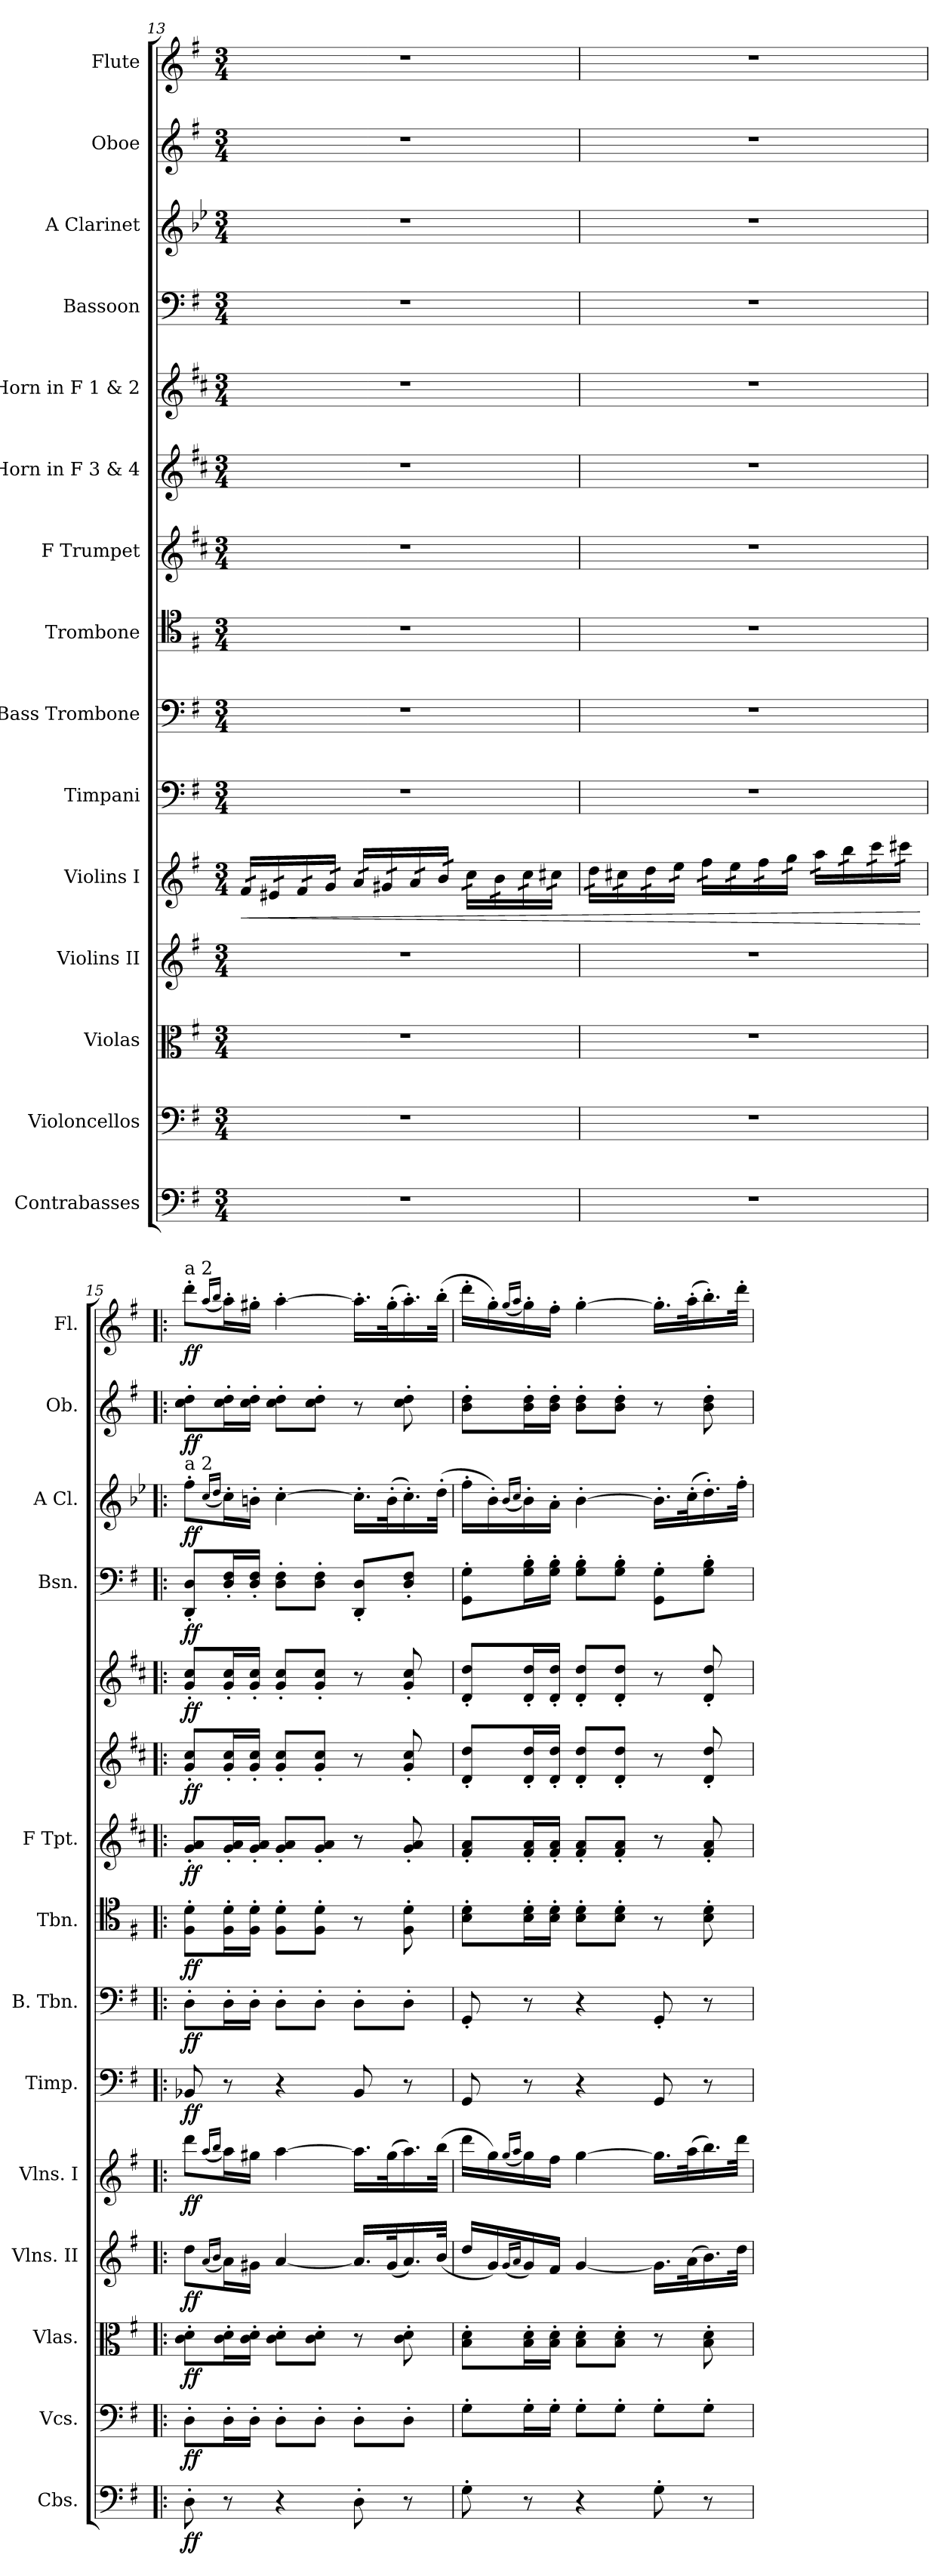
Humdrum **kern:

**kern	**dynam	**kern	**dynam	**kern	**dynam	**kern	**dynam	**kern	**dynam	**kern	**dynam	**kern	**dynam	**kern	**dynam	**kern	**dynam	**kern	**dynam	**kern	**dynam	**kern	**dynam	**kern	**dynam	**kern	**dynam	**kern	**dynam
*part15	*part15	*part14	*part14	*part13	*part13	*part12	*part12	*part11	*part11	*part10	*part10	*part9	*part9	*part8	*part8	*part7	*part7	*part6	*part6	*part5	*part5	*part4	*part4	*part3	*part3	*part2	*part2	*part1	*part1
*staff15	*staff15	*staff14	*staff14	*staff13	*staff13	*staff12	*staff12	*staff11	*staff11	*staff10	*staff10	*staff9	*staff9	*staff8	*staff8	*staff7	*staff7	*staff6	*staff6	*staff5	*staff5	*staff4	*staff4	*staff3	*staff3	*staff2	*staff2	*staff1	*staff1
*I"Contrabasses	*	*I"Violoncellos	*	*I"Violas	*	*I"Violins II	*	*I"Violins I	*	*I"Timpani	*	*I"Bass Trombone	*	*I"Trombone	*	*I"F Trumpet	*	*I"Horn in F 3 &amp; 4	*	*I"Horn in F 1 &amp; 2	*	*I"Bassoon	*	*I"A Clarinet	*	*I"Oboe	*	*I"Flute	*
*I'Cbs.	*	*I'Vcs.	*	*I'Vlas.	*	*I'Vlns. II	*	*I'Vlns. I	*	*I'Timp.	*	*I'B. Tbn.	*	*I'Tbn.	*	*I'F Tpt.	*	*	*	*	*	*I'Bsn.	*	*I'A Cl.	*	*I'Ob.	*	*I'Fl.	*
!!LO:PB:g=z
*clefF4	*	*clefF4	*	*clefC3	*	*clefG2	*	*clefG2	*	*clefF4	*	*clefF4	*	*clefC4	*	*clefG2	*	*clefG2	*	*clefG2	*	*clefF4	*	*clefG2	*	*clefG2	*	*clefG2	*
*ITrd7c12	*	*	*	*	*	*	*	*	*	*	*	*	*	*	*	*ITrd-3c-5	*	*ITrd4c7	*	*ITrd4c7	*	*	*	*ITrd2c3	*	*	*	*	*
*k[f#]	*	*k[f#]	*	*k[f#]	*	*k[f#]	*	*k[f#]	*	*k[f#]	*	*k[f#]	*	*k[f#]	*	*k[f#]	*	*k[f#]	*	*k[f#]	*	*k[f#]	*	*k[f#]	*	*k[f#]	*	*k[f#]	*
*M3/4	*	*M3/4	*	*M3/4	*	*M3/4	*	*M3/4	*	*M3/4	*	*M3/4	*	*M3/4	*	*M3/4	*	*M3/4	*	*M3/4	*	*M3/4	*	*M3/4	*	*M3/4	*	*M3/4	*
=13	=13	=13	=13	=13	=13	=13	=13	=13	=13	=13	=13	=13	=13	=13	=13	=13	=13	=13	=13	=13	=13	=13	=13	=13	=13	=13	=13	=13	=13
!	!	!	!	!	!	!	!	!	!LO:HP:b	!	!	!	!	!	!	!	!	!	!	!	!	!	!	!	!	!	!	!	!
*	*	*	*	*	*	*	*	*tremolo	*	*	*	*	*	*	*	*	*	*	*	*	*	*	*	*	*	*	*	*	*
2.r	.	2.r	.	2.r	.	2.r	.	32f#/LLL	<	2.r	.	2.r	.	2.r	.	2.r	.	2.r	.	2.r	.	2.r	.	2.r	.	2.r	.	2.r	.
.	.	.	.	.	.	.	.	32f#/	.	.	.	.	.	.	.	.	.	.	.	.	.	.	.	.	.	.	.	.	.
.	.	.	.	.	.	.	.	32e#X/	.	.	.	.	.	.	.	.	.	.	.	.	.	.	.	.	.	.	.	.	.
.	.	.	.	.	.	.	.	32e#X/	.	.	.	.	.	.	.	.	.	.	.	.	.	.	.	.	.	.	.	.	.
.	.	.	.	.	.	.	.	32f#/	.	.	.	.	.	.	.	.	.	.	.	.	.	.	.	.	.	.	.	.	.
.	.	.	.	.	.	.	.	32f#/	.	.	.	.	.	.	.	.	.	.	.	.	.	.	.	.	.	.	.	.	.
.	.	.	.	.	.	.	.	32g/	.	.	.	.	.	.	.	.	.	.	.	.	.	.	.	.	.	.	.	.	.
.	.	.	.	.	.	.	.	32g/JJJ	.	.	.	.	.	.	.	.	.	.	.	.	.	.	.	.	.	.	.	.	.
.	.	.	.	.	.	.	.	32a/LLL	.	.	.	.	.	.	.	.	.	.	.	.	.	.	.	.	.	.	.	.	.
.	.	.	.	.	.	.	.	32a/	.	.	.	.	.	.	.	.	.	.	.	.	.	.	.	.	.	.	.	.	.
.	.	.	.	.	.	.	.	32g#X/	.	.	.	.	.	.	.	.	.	.	.	.	.	.	.	.	.	.	.	.	.
.	.	.	.	.	.	.	.	32g#X/	.	.	.	.	.	.	.	.	.	.	.	.	.	.	.	.	.	.	.	.	.
.	.	.	.	.	.	.	.	32a/	.	.	.	.	.	.	.	.	.	.	.	.	.	.	.	.	.	.	.	.	.
.	.	.	.	.	.	.	.	32a/	.	.	.	.	.	.	.	.	.	.	.	.	.	.	.	.	.	.	.	.	.
.	.	.	.	.	.	.	.	32b/	.	.	.	.	.	.	.	.	.	.	.	.	.	.	.	.	.	.	.	.	.
.	.	.	.	.	.	.	.	32b/JJJ	.	.	.	.	.	.	.	.	.	.	.	.	.	.	.	.	.	.	.	.	.
.	.	.	.	.	.	.	.	32cc\LLL	.	.	.	.	.	.	.	.	.	.	.	.	.	.	.	.	.	.	.	.	.
.	.	.	.	.	.	.	.	32cc\	.	.	.	.	.	.	.	.	.	.	.	.	.	.	.	.	.	.	.	.	.
.	.	.	.	.	.	.	.	32b\	.	.	.	.	.	.	.	.	.	.	.	.	.	.	.	.	.	.	.	.	.
.	.	.	.	.	.	.	.	32b\	.	.	.	.	.	.	.	.	.	.	.	.	.	.	.	.	.	.	.	.	.
.	.	.	.	.	.	.	.	32cc\	.	.	.	.	.	.	.	.	.	.	.	.	.	.	.	.	.	.	.	.	.
.	.	.	.	.	.	.	.	32cc\	.	.	.	.	.	.	.	.	.	.	.	.	.	.	.	.	.	.	.	.	.
.	.	.	.	.	.	.	.	32cc#X\	.	.	.	.	.	.	.	.	.	.	.	.	.	.	.	.	.	.	.	.	.
.	.	.	.	.	.	.	.	32cc#X\JJJ	.	.	.	.	.	.	.	.	.	.	.	.	.	.	.	.	.	.	.	.	.
=14	=14	=14	=14	=14	=14	=14	=14	=14	=14	=14	=14	=14	=14	=14	=14	=14	=14	=14	=14	=14	=14	=14	=14	=14	=14	=14	=14	=14	=14
2.r	.	2.r	.	2.r	.	2.r	.	32dd\LLL	.	2.r	.	2.r	.	2.r	.	2.r	.	2.r	.	2.r	.	2.r	.	2.r	.	2.r	.	2.r	.
.	.	.	.	.	.	.	.	32dd\	.	.	.	.	.	.	.	.	.	.	.	.	.	.	.	.	.	.	.	.	.
.	.	.	.	.	.	.	.	32cc#X\	.	.	.	.	.	.	.	.	.	.	.	.	.	.	.	.	.	.	.	.	.
.	.	.	.	.	.	.	.	32cc#X\	.	.	.	.	.	.	.	.	.	.	.	.	.	.	.	.	.	.	.	.	.
.	.	.	.	.	.	.	.	32dd\	.	.	.	.	.	.	.	.	.	.	.	.	.	.	.	.	.	.	.	.	.
.	.	.	.	.	.	.	.	32dd\	.	.	.	.	.	.	.	.	.	.	.	.	.	.	.	.	.	.	.	.	.
.	.	.	.	.	.	.	.	32ee\	.	.	.	.	.	.	.	.	.	.	.	.	.	.	.	.	.	.	.	.	.
.	.	.	.	.	.	.	.	32ee\JJJ	.	.	.	.	.	.	.	.	.	.	.	.	.	.	.	.	.	.	.	.	.
.	.	.	.	.	.	.	.	32ff#\LLL	.	.	.	.	.	.	.	.	.	.	.	.	.	.	.	.	.	.	.	.	.
.	.	.	.	.	.	.	.	32ff#\	.	.	.	.	.	.	.	.	.	.	.	.	.	.	.	.	.	.	.	.	.
.	.	.	.	.	.	.	.	32ee\	.	.	.	.	.	.	.	.	.	.	.	.	.	.	.	.	.	.	.	.	.
.	.	.	.	.	.	.	.	32ee\	.	.	.	.	.	.	.	.	.	.	.	.	.	.	.	.	.	.	.	.	.
.	.	.	.	.	.	.	.	32ff#\	.	.	.	.	.	.	.	.	.	.	.	.	.	.	.	.	.	.	.	.	.
.	.	.	.	.	.	.	.	32ff#\	.	.	.	.	.	.	.	.	.	.	.	.	.	.	.	.	.	.	.	.	.
.	.	.	.	.	.	.	.	32gg\	.	.	.	.	.	.	.	.	.	.	.	.	.	.	.	.	.	.	.	.	.
.	.	.	.	.	.	.	.	32gg\JJJ	.	.	.	.	.	.	.	.	.	.	.	.	.	.	.	.	.	.	.	.	.
.	.	.	.	.	.	.	.	32aa\LLL	.	.	.	.	.	.	.	.	.	.	.	.	.	.	.	.	.	.	.	.	.
.	.	.	.	.	.	.	.	32aa\	.	.	.	.	.	.	.	.	.	.	.	.	.	.	.	.	.	.	.	.	.
.	.	.	.	.	.	.	.	32bb\	.	.	.	.	.	.	.	.	.	.	.	.	.	.	.	.	.	.	.	.	.
.	.	.	.	.	.	.	.	32bb\	.	.	.	.	.	.	.	.	.	.	.	.	.	.	.	.	.	.	.	.	.
.	.	.	.	.	.	.	.	32ccc\	.	.	.	.	.	.	.	.	.	.	.	.	.	.	.	.	.	.	.	.	.
.	.	.	.	.	.	.	.	32ccc\	.	.	.	.	.	.	.	.	.	.	.	.	.	.	.	.	.	.	.	.	.
.	.	.	.	.	.	.	.	32ccc#X\	.	.	.	.	.	.	.	.	.	.	.	.	.	.	.	.	.	.	.	.	.
.	.	.	.	.	.	.	.	32ccc#X\JJJ	.	.	.	.	.	.	.	.	.	.	.	.	.	.	.	.	.	.	.	.	.
*	*	*	*	*	*	*	*	*Xtremolo	*	*	*	*	*	*	*	*	*	*	*	*	*	*	*	*	*	*	*	*	*
.	.	.	.	.	.	.	.	.	[	.	.	.	.	.	.	.	.	.	.	.	.	.	.	.	.	.	.	.	.
=15!|:	=15!|:	=15!|:	=15!|:	=15!|:	=15!|:	=15!|:	=15!|:	=15!|:	=15!|:	=15!|:	=15!|:	=15!|:	=15!|:	=15!|:	=15!|:	=15!|:	=15!|:	=15!|:	=15!|:	=15!|:	=15!|:	=15!|:	=15!|:	=15!|:	=15!|:	=15!|:	=15!|:	=15!|:	=15!|:
!	!	!	!	!	!	!	!	!	!	!	!	!	!	!	!	!	!	!	!	!	!	!	!	!	!	!	!	!LO:TX:a:t=a 2	!
!	!	!	!	!	!	!	!	!	!	!	!	!	!	!	!	!	!	!	!	!	!	!	!	!LO:TX:a:t=a 2	!	!	!	!	!
!	!LO:DY:b	!	!LO:DY:b	!	!LO:DY:b	!	!LO:DY:b	!	!LO:DY:b	!	!LO:DY:b	!	!LO:DY:b	!	!LO:DY:b	!	!LO:DY:b	!	!LO:DY:b	!	!LO:DY:b	!	!LO:DY:b	!	!LO:DY:b	!	!LO:DY:b	!	!LO:DY:b
8DD'\	ff	8D'\L	ff	8c\' 8d\'L	ff	8dd\L	ff	8ddd\L	ff	8BB-X/	ff	8D'\L	ff	8F#\' 8d\'L	ff	8cc/' 8dd/'L	ff	8c/' 8f#/'L	ff	8c/' 8f#/'L	ff	8DD/' 8D/'L	ff	8dd'\L	ff	8cc\' 8dd\'L	ff	8ddd'\L	ff
.	.	.	.	.	.	(<16qa/LL	.	(<16qaa/LL	.	.	.	.	.	.	.	.	.	.	.	.	.	.	.	(<16qa/LL	.	.	.	(<16qaa/LL	.
.	.	.	.	.	.	16qb/JJ	.	16qbb/JJ	.	.	.	.	.	.	.	.	.	.	.	.	.	.	.	16qb/JJ	.	.	.	16qbb/JJ	.
8r	.	16D'\L	.	16c\' 16d\'L	.	16a\L)	.	16aa\L)	.	8r	.	16D'\L	.	16F#\' 16d\'L	.	16cc/' 16dd/'L	.	16c/' 16f#/'L	.	16c/' 16f#/'L	.	16D/' 16F#/'L	.	16a'\L)	.	16cc\' 16dd\'L	.	16aa'\L)	.
.	.	16D'\JJ	.	16c\' 16d\'JJ	.	16g#X\JJ	.	16gg#X\JJ	.	.	.	16D'\JJ	.	16F#\' 16d\'JJ	.	16cc/' 16dd/'JJ	.	16c/' 16f#/'JJ	.	16c/' 16f#/'JJ	.	16D/' 16F#/'JJ	.	16g#X'\JJ	.	16cc\' 16dd\'JJ	.	16gg#X'\JJ	.
4r	.	8D'\L	.	8c\' 8d\'L	.	[4a/	.	[4aa\	.	4r	.	8D'\L	.	8F#\' 8d\'L	.	8cc/' 8dd/'L	.	8c/' 8f#/'L	.	8c/' 8f#/'L	.	8D\' 8F#\'L	.	[4a'\	.	8cc\' 8dd\'L	.	[4aa'\	.
.	.	8D'\J	.	8c\' 8d\'J	.	.	.	.	.	.	.	8D'\J	.	8F#\' 8d\'J	.	8cc/' 8dd/'J	.	8c/' 8f#/'J	.	8c/' 8f#/'J	.	8D\' 8F#\'J	.	.	.	8cc\' 8dd\'J	.	.	.
8DD'\	.	8D'\L	.	8r	.	16.a/LL]	.	16.aa\LL]	.	8BB-/	.	8D'\L	.	8r	.	8r	.	8r	.	8r	.	8DD/' 8D/'L	.	16.a'\LL]	.	8r	.	16.aa'\LL]	.
.	.	.	.	.	.	(<32g#/K	.	(>32gg#\K	.	.	.	.	.	.	.	.	.	.	.	.	.	.	.	(>32g#'\K	.	.	.	(>32gg#'\K	.
8r	.	8D'\J	.	8c\' 8d\'	.	16.a/)	.	16.aa\)	.	8r	.	8D'\J	.	8F#\' 8d\'	.	8cc/' 8dd/'	.	8c/' 8f#/'	.	8c/' 8f#/'	.	8D/' 8F#/'J	.	16.a'\)	.	8cc\' 8dd\'	.	16.aa'\)	.
.	.	.	.	.	.	(<32b/JJk	.	(>32bb\JJk	.	.	.	.	.	.	.	.	.	.	.	.	.	.	.	(>32b'\JJk	.	.	.	(>32bb'\JJk	.
!!LO:PB:g=z
=16	=16	=16	=16	=16	=16	=16	=16	=16	=16	=16	=16	=16	=16	=16	=16	=16	=16	=16	=16	=16	=16	=16	=16	=16	=16	=16	=16	=16	=16
8GG'\	.	8G'\L	.	8B\' 8d\'L	.	16dd/LL	.	16ddd\LL	.	8GG/	.	8GG'/	.	8B\' 8d\'L	.	8b/' 8dd/'L	.	8G/' 8g/'L	.	8G/' 8g/'L	.	8GG\' 8G\'L	.	16dd'\LL	.	8b\' 8dd\'L	.	16ddd'\LL	.
.	.	.	.	.	.	16g/)	.	16gg\)	.	.	.	.	.	.	.	.	.	.	.	.	.	.	.	16g'\)	.	.	.	16gg'\)	.
.	.	.	.	.	.	(<16qg/LL	.	(<16qgg/LL	.	.	.	.	.	.	.	.	.	.	.	.	.	.	.	(<16qg/LL	.	.	.	(<16qgg/LL	.
.	.	.	.	.	.	16qa/JJ	.	16qaa/JJ	.	.	.	.	.	.	.	.	.	.	.	.	.	.	.	16qa/JJ	.	.	.	16qaa/JJ	.
8r	.	16G'\L	.	16B\' 16d\'L	.	16g/)	.	16gg\)	.	8r	.	8r	.	16B\' 16d\'L	.	16b/' 16dd/'L	.	16G/' 16g/'L	.	16G/' 16g/'L	.	16G\' 16B\'L	.	16g'\)	.	16b\' 16dd\'L	.	16gg'\)	.
.	.	16G'\JJ	.	16B\' 16d\'JJ	.	16f#/JJ	.	16ff#\JJ	.	.	.	.	.	16B\' 16d\'JJ	.	16b/' 16dd/'JJ	.	16G/' 16g/'JJ	.	16G/' 16g/'JJ	.	16G\' 16B\'JJ	.	16f#'\JJ	.	16b\' 16dd\'JJ	.	16ff#'\JJ	.
4r	.	8G'\L	.	8B\' 8d\'L	.	[4g/	.	[4gg\	.	4r	.	4r	.	8B\' 8d\'L	.	8b/' 8dd/'L	.	8G/' 8g/'L	.	8G/' 8g/'L	.	8G\' 8B\'L	.	[4g'\	.	8b\' 8dd\'L	.	[4gg'\	.
.	.	8G'\J	.	8B\' 8d\'J	.	.	.	.	.	.	.	.	.	8B\' 8d\'J	.	8b/' 8dd/'J	.	8G/' 8g/'J	.	8G/' 8g/'J	.	8G\' 8B\'J	.	.	.	8b\' 8dd\'J	.	.	.
8GG'\	.	8G'\L	.	8r	.	16.g\LL]	.	16.gg\LL]	.	8GG/	.	8GG'/	.	8r	.	8r	.	8r	.	8r	.	8GG\' 8G\'L	.	16.g'\LL]	.	8r	.	16.gg'\LL]	.
.	.	.	.	.	.	(>32a\K	.	(>32aa\K	.	.	.	.	.	.	.	.	.	.	.	.	.	.	.	(>32a'\K	.	.	.	(>32aa'\K	.
8r	.	8G'\J	.	8B\' 8d\'	.	16.b\)	.	16.bb\)	.	8r	.	8r	.	8B\' 8d\'	.	8b/' 8dd/'	.	8G/' 8g/'	.	8G/' 8g/'	.	8G\' 8B\'J	.	16.b'\)	.	8b\' 8dd\'	.	16.bb'\)	.
.	.	.	.	.	.	32dd\JJk	.	32ddd\JJk	.	.	.	.	.	.	.	.	.	.	.	.	.	.	.	32dd'\JJk	.	.	.	32ddd'\JJk	.
=	=	=	=	=	=	=	=	=	=	=	=	=	=	=	=	=	=	=	=	=	=	=	=	=	=	=	=	=	=
*-	*-	*-	*-	*-	*-	*-	*-	*-	*-	*-	*-	*-	*-	*-	*-	*-	*-	*-	*-	*-	*-	*-	*-	*-	*-	*-	*-	*-	*-
